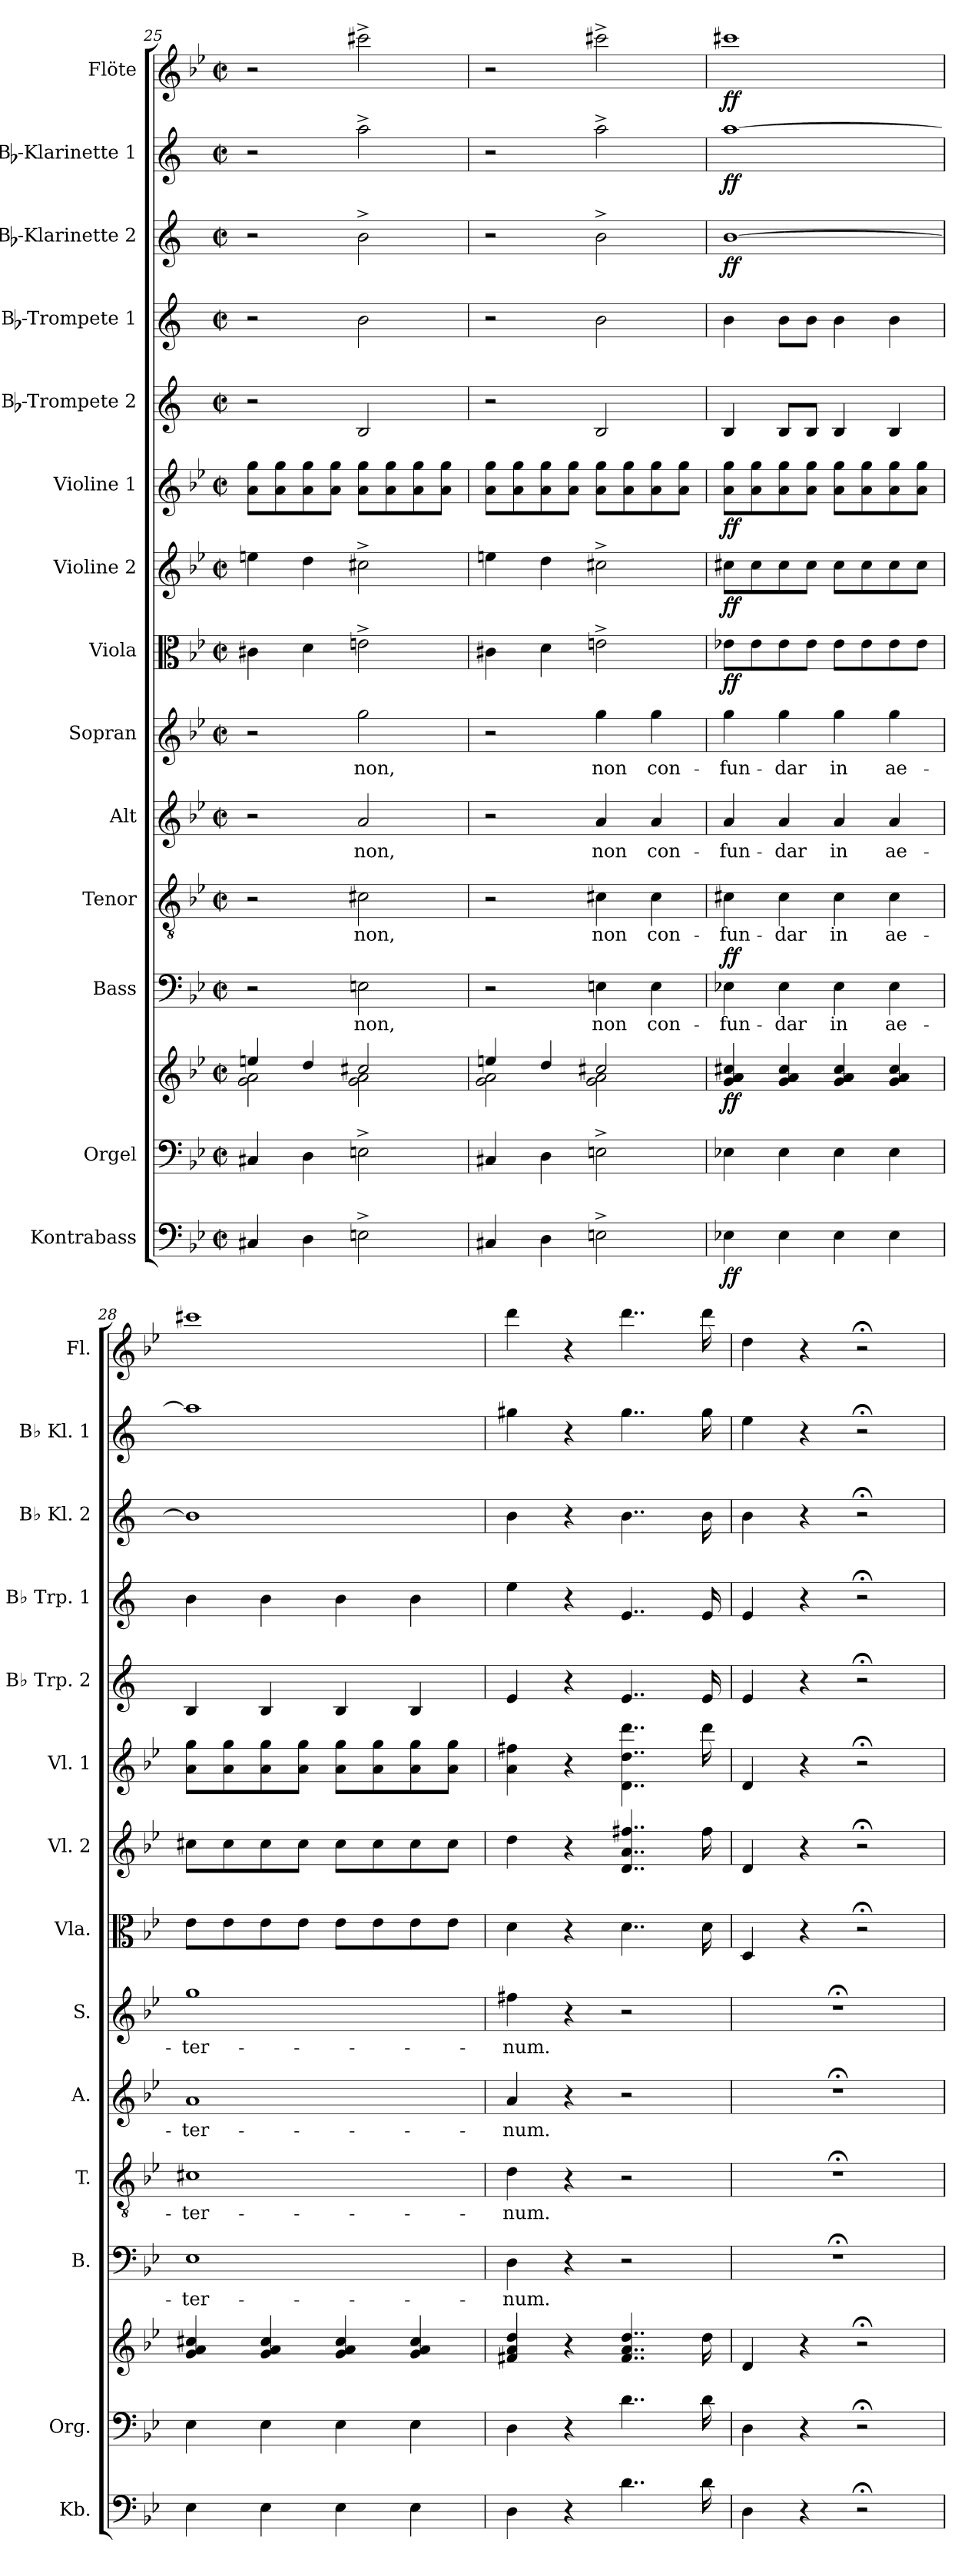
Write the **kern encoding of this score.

**kern	**dynam	**kern	**kern	**dynam	**kern	**text	**dynam	**kern	**text	**kern	**text	**kern	**text	**kern	**dynam	**kern	**dynam	**kern	**dynam	**kern	**kern	**kern	**dynam	**kern	**dynam	**kern	**dynam
*part14	*part14	*part13	*part13	*part13	*part12	*part12	*part12	*part11	*part11	*part10	*part10	*part9	*part9	*part8	*part8	*part7	*part7	*part6	*part6	*part5	*part4	*part3	*part3	*part2	*part2	*part1	*part1
*staff15	*staff15	*staff14	*staff13	*staff13/14	*staff12	*staff12	*staff12	*staff11	*staff11	*staff10	*staff10	*staff9	*staff9	*staff8	*staff8	*staff7	*staff7	*staff6	*staff6	*staff5	*staff4	*staff3	*staff3	*staff2	*staff2	*staff1	*staff1
*I"Kontrabass	*	*I"Orgel	*	*	*I"Bass	*	*	*I"Tenor	*	*I"Alt	*	*I"Sopran	*	*I"Viola	*	*I"Violine 2	*	*I"Violine 1	*	*I"Bb-Trompete 2	*I"Bb-Trompete 1	*I"Bb-Klarinette 2	*	*I"Bb-Klarinette 1	*	*I"Flöte	*
*I'Kb.	*	*I'Org.	*	*	*I'B.	*	*	*I'T.	*	*I'A.	*	*I'S.	*	*I'Vla.	*	*I'Vl. 2	*	*I'Vl. 1	*	*I'Bb Trp. 2	*I'Bb Trp. 1	*I'Bb Kl. 2	*	*I'Bb Kl. 1	*	*I'Fl.	*
*clefF4	*	*clefF4	*clefG2	*	*clefF4	*	*	*clefGv2	*	*clefG2	*	*clefG2	*	*clefC3	*	*clefG2	*	*clefG2	*	*clefG2	*clefG2	*clefG2	*	*clefG2	*	*clefG2	*
*ITrd7c12	*	*	*	*	*	*	*	*	*	*	*	*	*	*	*	*	*	*	*	*ITrd1c2	*ITrd1c2	*ITrd1c2	*	*ITrd1c2	*	*	*
*k[b-e-]	*	*k[b-e-]	*k[b-e-]	*	*k[b-e-]	*	*	*k[b-e-]	*	*k[b-e-]	*	*k[b-e-]	*	*k[b-e-]	*	*k[b-e-]	*	*k[b-e-]	*	*k[b-e-]	*k[b-e-]	*k[b-e-]	*	*k[b-e-]	*	*k[b-e-]	*
*B-:	*	*B-:	*B-:	*	*B-:	*	*	*B-:	*	*B-:	*	*B-:	*	*B-:	*	*B-:	*	*B-:	*	*B-:	*B-:	*B-:	*	*B-:	*	*B-:	*
*M2/2	*	*M2/2	*M2/2	*	*M2/2	*	*	*M2/2	*	*M2/2	*	*M2/2	*	*M2/2	*	*M2/2	*	*M2/2	*	*M2/2	*M2/2	*M2/2	*	*M2/2	*	*M2/2	*
*met(c|)	*	*met(c|)	*met(c|)	*	*met(c|)	*	*	*met(c|)	*	*met(c|)	*	*met(c|)	*	*met(c|)	*	*met(c|)	*	*met(c|)	*	*met(c|)	*met(c|)	*met(c|)	*	*met(c|)	*	*met(c|)	*
=25	=25	=25	=25	=25	=25	=25	=25	=25	=25	=25	=25	=25	=25	=25	=25	=25	=25	=25	=25	=25	=25	=25	=25	=25	=25	=25	=25
*	*	*	*^	*	*	*	*	*	*	*	*	*	*	*	*	*	*	*	*	*	*	*	*	*	*	*	*
4CC#X/	.	4C#X/	4een/	2g\ 2a\	.	2r	.	.	2r	.	2r	.	2r	.	4c#X\	.	4een\	.	8a\ 8gg\L	.	2r	2r	2r	.	2r	.	2r	.
.	.	.	.	.	.	.	.	.	.	.	.	.	.	.	.	.	.	.	8a\ 8gg\	.	.	.	.	.	.	.	.	.
4DD\	.	4D\	4dd/	.	.	.	.	.	.	.	.	.	.	.	4d\	.	4dd\	.	8a\ 8gg\	.	.	.	.	.	.	.	.	.
.	.	.	.	.	.	.	.	.	.	.	.	.	.	.	.	.	.	.	8a\ 8gg\J	.	.	.	.	.	.	.	.	.
!	!	!	!	!	!	!	!LO:LY:b	!	!	!LO:LY:b	!	!LO:LY:b	!	!LO:LY:b	!	!	!	!	!	!	!	!	!	!	!	!	!	!
2EEn^>\	.	2En^>\	2cc#X/	2g\ 2a\	.	2En\	non,	.	2c#X\	non,	2a/	non,	2gg\	non,	2en^>\	.	2cc#X^>\	.	8a\ 8gg\L	.	2A/	2a\	2a^>\	.	2gg^>\	.	2ccc#X^>\	.
.	.	.	.	.	.	.	.	.	.	.	.	.	.	.	.	.	.	.	8a\ 8gg\	.	.	.	.	.	.	.	.	.
.	.	.	.	.	.	.	.	.	.	.	.	.	.	.	.	.	.	.	8a\ 8gg\	.	.	.	.	.	.	.	.	.
.	.	.	.	.	.	.	.	.	.	.	.	.	.	.	.	.	.	.	8a\ 8gg\J	.	.	.	.	.	.	.	.	.
=26	=26	=26	=26	=26	=26	=26	=26	=26	=26	=26	=26	=26	=26	=26	=26	=26	=26	=26	=26	=26	=26	=26	=26	=26	=26	=26	=26	=26
4CC#X/	.	4C#X/	4een/	2g\ 2a\	.	2r	.	.	2r	.	2r	.	2r	.	4c#X\	.	4een\	.	8a\ 8gg\L	.	2r	2r	2r	.	2r	.	2r	.
.	.	.	.	.	.	.	.	.	.	.	.	.	.	.	.	.	.	.	8a\ 8gg\	.	.	.	.	.	.	.	.	.
4DD\	.	4D\	4dd/	.	.	.	.	.	.	.	.	.	.	.	4d\	.	4dd\	.	8a\ 8gg\	.	.	.	.	.	.	.	.	.
.	.	.	.	.	.	.	.	.	.	.	.	.	.	.	.	.	.	.	8a\ 8gg\J	.	.	.	.	.	.	.	.	.
!	!	!	!	!	!	!	!LO:LY:b	!	!	!LO:LY:b	!	!LO:LY:b	!	!LO:LY:b	!	!	!	!	!	!	!	!	!	!	!	!	!	!
2EEn^>\	.	2En^>\	2cc#X/	2g\ 2a\	.	4En\	non	.	4c#X\	non	4a/	non	4gg\	non	2en^>\	.	2cc#X^>\	.	8a\ 8gg\L	.	2A/	2a\	2a^>\	.	2gg^>\	.	2ccc#X^>\	.
.	.	.	.	.	.	.	.	.	.	.	.	.	.	.	.	.	.	.	8a\ 8gg\	.	.	.	.	.	.	.	.	.
!	!	!	!	!	!	!	!LO:LY:b	!	!	!LO:LY:b	!	!LO:LY:b	!	!LO:LY:b	!	!	!	!	!	!	!	!	!	!	!	!	!	!
.	.	.	.	.	.	4E\	con-	.	4c#\	con-	4a/	con-	4gg\	con-	.	.	.	.	8a\ 8gg\	.	.	.	.	.	.	.	.	.
.	.	.	.	.	.	.	.	.	.	.	.	.	.	.	.	.	.	.	8a\ 8gg\J	.	.	.	.	.	.	.	.	.
*	*	*	*v	*v	*	*	*	*	*	*	*	*	*	*	*	*	*	*	*	*	*	*	*	*	*	*	*	*
=27	=27	=27	=27	=27	=27	=27	=27	=27	=27	=27	=27	=27	=27	=27	=27	=27	=27	=27	=27	=27	=27	=27	=27	=27	=27	=27	=27
!	!LO:DY:b	!	!	!LO:DY:b	!	!LO:LY:b	!LO:DY:a	!	!LO:LY:b	!	!LO:LY:b	!	!LO:LY:b	!	!LO:DY:b	!	!LO:DY:b	!	!LO:DY:b	!	!	!	!LO:DY:b	!	!LO:DY:b	!	!LO:DY:b
4EE-X\	ff	4E-X\	4g/ 4a/ 4cc#X/	ff	4E-X\	-fun-	ff	4c#X\	-fun-	4a/	-fun-	4gg\	-fun-	8e-X\L	ff	8cc#X\L	ff	8a\ 8gg\L	ff	4A/	4a\	[1a	ff	[1gg	ff	1ccc#X	ff
.	.	.	.	.	.	.	.	.	.	.	.	.	.	8e-\	.	8cc#\	.	8a\ 8gg\	.	.	.	.	.	.	.	.	.
!	!	!	!	!	!	!LO:LY:b	!	!	!LO:LY:b	!	!LO:LY:b	!	!LO:LY:b	!	!	!	!	!	!	!	!	!	!	!	!	!	!
4EE-\	.	4E-\	4g/ 4a/ 4cc#/	.	4E-\	-dar	.	4c#\	-dar	4a/	-dar	4gg\	-dar	8e-\	.	8cc#\	.	8a\ 8gg\	.	8A/L	8a\L	.	.	.	.	.	.
.	.	.	.	.	.	.	.	.	.	.	.	.	.	8e-\J	.	8cc#\J	.	8a\ 8gg\J	.	8A/J	8a\J	.	.	.	.	.	.
!	!	!	!	!	!	!LO:LY:b	!	!	!LO:LY:b	!	!LO:LY:b	!	!LO:LY:b	!	!	!	!	!	!	!	!	!	!	!	!	!	!
4EE-\	.	4E-\	4g/ 4a/ 4cc#/	.	4E-\	in	.	4c#\	in	4a/	in	4gg\	in	8e-\L	.	8cc#\L	.	8a\ 8gg\L	.	4A/	4a\	.	.	.	.	.	.
.	.	.	.	.	.	.	.	.	.	.	.	.	.	8e-\	.	8cc#\	.	8a\ 8gg\	.	.	.	.	.	.	.	.	.
!	!	!	!	!	!	!LO:LY:b	!	!	!LO:LY:b	!	!LO:LY:b	!	!LO:LY:b	!	!	!	!	!	!	!	!	!	!	!	!	!	!
4EE-\	.	4E-\	4g/ 4a/ 4cc#/	.	4E-\	ae-	.	4c#\	ae-	4a/	ae-	4gg\	ae-	8e-\	.	8cc#\	.	8a\ 8gg\	.	4A/	4a\	.	.	.	.	.	.
.	.	.	.	.	.	.	.	.	.	.	.	.	.	8e-\J	.	8cc#\J	.	8a\ 8gg\J	.	.	.	.	.	.	.	.	.
!!LO:PB:g=z
=28	=28	=28	=28	=28	=28	=28	=28	=28	=28	=28	=28	=28	=28	=28	=28	=28	=28	=28	=28	=28	=28	=28	=28	=28	=28	=28	=28
!	!	!	!	!	!	!LO:LY:b	!	!	!LO:LY:b	!	!LO:LY:b	!	!LO:LY:b	!	!	!	!	!	!	!	!	!	!	!	!	!	!
4EE-\	.	4E-\	4g/ 4a/ 4cc#X/	.	1E-	-ter-	.	1c#X	-ter-	1a	-ter-	1gg	-ter-	8e-\L	.	8cc#X\L	.	8a\ 8gg\L	.	4A/	4a\	1a]	.	1gg]	.	1ccc#X	.
.	.	.	.	.	.	.	.	.	.	.	.	.	.	8e-\	.	8cc#\	.	8a\ 8gg\	.	.	.	.	.	.	.	.	.
4EE-\	.	4E-\	4g/ 4a/ 4cc#/	.	.	.	.	.	.	.	.	.	.	8e-\	.	8cc#\	.	8a\ 8gg\	.	4A/	4a\	.	.	.	.	.	.
.	.	.	.	.	.	.	.	.	.	.	.	.	.	8e-\J	.	8cc#\J	.	8a\ 8gg\J	.	.	.	.	.	.	.	.	.
4EE-\	.	4E-\	4g/ 4a/ 4cc#/	.	.	.	.	.	.	.	.	.	.	8e-\L	.	8cc#\L	.	8a\ 8gg\L	.	4A/	4a\	.	.	.	.	.	.
.	.	.	.	.	.	.	.	.	.	.	.	.	.	8e-\	.	8cc#\	.	8a\ 8gg\	.	.	.	.	.	.	.	.	.
4EE-\	.	4E-\	4g/ 4a/ 4cc#/	.	.	.	.	.	.	.	.	.	.	8e-\	.	8cc#\	.	8a\ 8gg\	.	4A/	4a\	.	.	.	.	.	.
.	.	.	.	.	.	.	.	.	.	.	.	.	.	8e-\J	.	8cc#\J	.	8a\ 8gg\J	.	.	.	.	.	.	.	.	.
=29	=29	=29	=29	=29	=29	=29	=29	=29	=29	=29	=29	=29	=29	=29	=29	=29	=29	=29	=29	=29	=29	=29	=29	=29	=29	=29	=29
!	!	!	!	!	!	!LO:LY:b	!	!	!LO:LY:b	!	!LO:LY:b	!	!LO:LY:b	!	!	!	!	!	!	!	!	!	!	!	!	!	!
4DD\	.	4D\	4f#X/ 4a/ 4dd/	.	4D\	-num.	.	4d\	-num.	4a/	-num.	4ff#X\	-num.	4d\	.	4dd\	.	4a\ 4ff#X\	.	4d/	4dd\	4a\	.	4ff#X\	.	4ddd\	.
4r	.	4r	4r	.	4r	.	.	4r	.	4r	.	4r	.	4r	.	4r	.	4r	.	4r	4r	4r	.	4r	.	4r	.
4..D\	.	4..d\	4..f#/ 4..a/ 4..dd/	.	2r	.	.	2r	.	2r	.	2r	.	4..d\	.	4..d/ 4..a/ 4..ff#X/	.	4..d\ 4..dd\ 4..ddd\	.	4..d/	4..d/	4..a\	.	4..ff#\	.	4..ddd\	.
16D\	.	16d\	16dd\	.	.	.	.	.	.	.	.	.	.	16d\	.	16ff#\	.	16ddd\	.	16d/	16d/	16a\	.	16ff#\	.	16ddd\	.
=30	=30	=30	=30	=30	=30	=30	=30	=30	=30	=30	=30	=30	=30	=30	=30	=30	=30	=30	=30	=30	=30	=30	=30	=30	=30	=30	=30
4DD\	.	4D\	4d/	.	1r;<	.	.	1r;<	.	1r;<	.	1r;<	.	4D/	.	4d/	.	4d/	.	4d/	4d/	4a\	.	4dd\	.	4dd\	.
4r	.	4r	4r	.	.	.	.	.	.	.	.	.	.	4r	.	4r	.	4r	.	4r	4r	4r	.	4r	.	4r	.
2r;<	.	2r;<	2r;<	.	.	.	.	.	.	.	.	.	.	2r;<	.	2r;<	.	2r;<	.	2r;<	2r;<	2r;<	.	2r;<	.	2r;<	.
=	=	=	=	=	=	=	=	=	=	=	=	=	=	=	=	=	=	=	=	=	=	=	=	=	=	=	=
*-	*-	*-	*-	*-	*-	*-	*-	*-	*-	*-	*-	*-	*-	*-	*-	*-	*-	*-	*-	*-	*-	*-	*-	*-	*-	*-	*-
